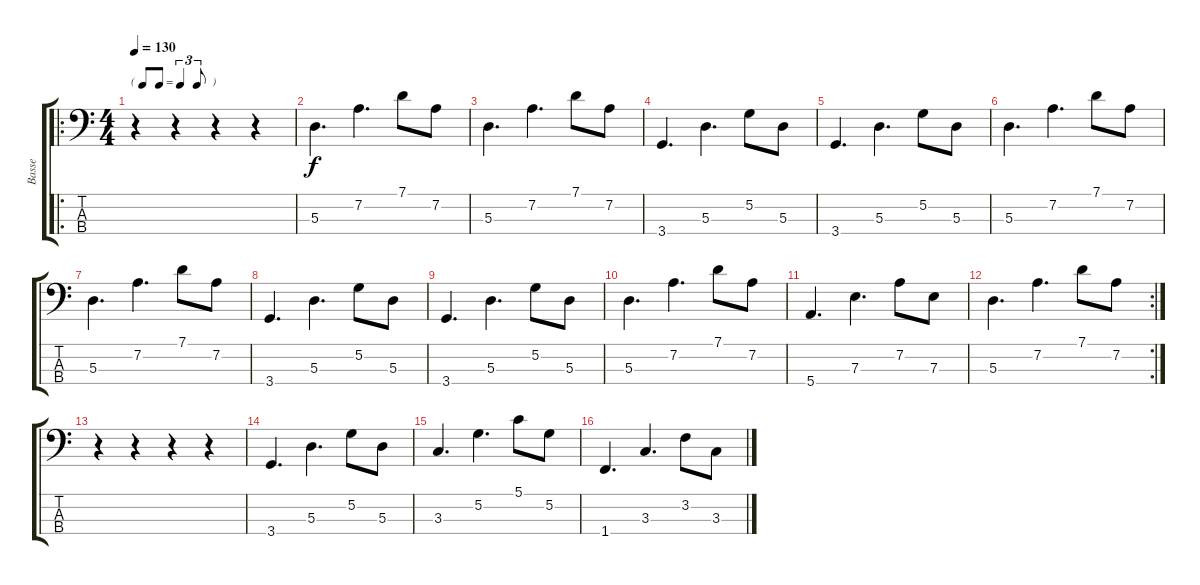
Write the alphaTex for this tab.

\track ("Basse" "Basse") {instrument electricbassfinger}
\staff {score tabs}
\tuning (G2 D2 A1 E1) {hide}
\ro
\ts (4 4)
\tf triplet8th
\tempo 130
\clef f4
\ks c
r.4{dy f instrument electricbassfinger} r.4 r.4 r.4 |
5.3.4{d} 7.2.4{d} 7.1.8 7.2.8 |
5.3.4{d} 7.2.4{d} 7.1.8 7.2.8 |
3.4.4{d} 5.3.4{d} 5.2.8 5.3.8 |
3.4.4{d} 5.3.4{d} 5.2.8 5.3.8 |
5.3.4{d} 7.2.4{d} 7.1.8 7.2.8 |
5.3.4{d} 7.2.4{d} 7.1.8 7.2.8 |
3.4.4{d} 5.3.4{d} 5.2.8 5.3.8 |
3.4.4{d} 5.3.4{d} 5.2.8 5.3.8 |
5.3.4{d} 7.2.4{d} 7.1.8 7.2.8 |
5.4.4{d} 7.3.4{d} 7.2.8 7.3.8 |
\rc 2
5.3.4{d} 7.2.4{d} 7.1.8 7.2.8 |
r.4 r.4 r.4 r.4 |
3.4.4{d} 5.3.4{d} 5.2.8 5.3.8 |
3.3.4{d} 5.2.4{d} 5.1.8 5.2.8 |
1.4.4{d} 3.3.4{d} 3.2.8 3.3.8
